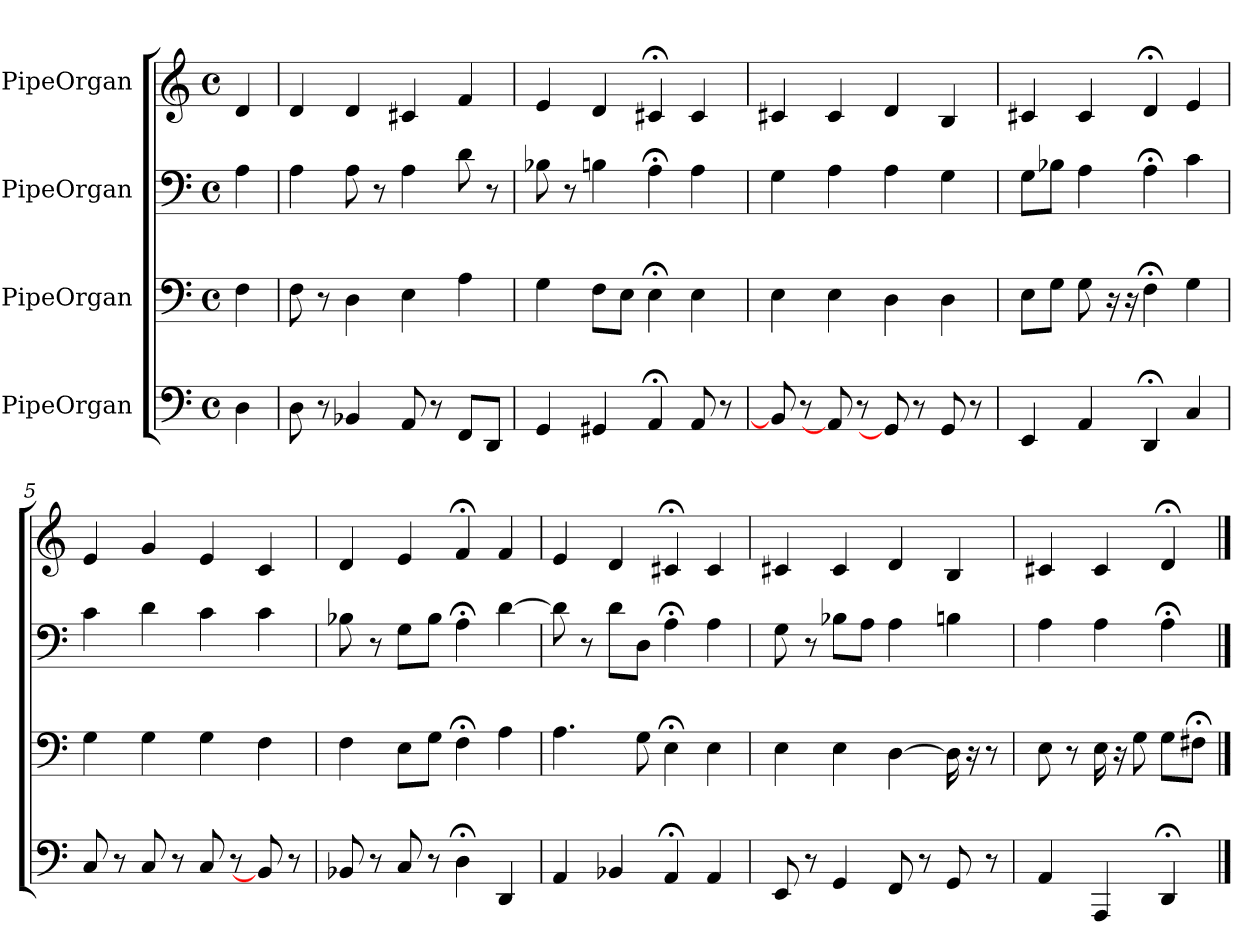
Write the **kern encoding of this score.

**kern	**kern	**kern	**kern
*part4	*part3	*part2	*part1
*staff4	*staff3	*staff2	*staff1
*I"PipeOrgan	*I"PipeOrgan	*I"PipeOrgan	*I"PipeOrgan
*k[]	*k[]	*k[]	*k[]
*M4/4	*M4/4	*M4/4	*M4/4
*met(c)	*met(c)	*met(c)	*met(c)
*MM60	*MM60	*MM60	*MM60
=	=	=	=
4D	4F	4A	4d
=1	=1	=1	=1
8D	8F	4A	4d
8r	8r	.	.
4BB-X	4D	8A	4d
.	.	8r	.
8AA	4E	4A	4c#X
8r	.	.	.
8FFL	4A	8d	4f
8DDJ	.	8r	.
=2	=2	=2	=2
4GG	4G	8B-X	4e
.	.	8r	.
4GG#X	8FL	4Bn	4d
.	8EJ	.	.
4AA;<	4E;<	4A;<	4c#X;<
8AA	4E	4A	4c#
8r	.	.	.
=3	=3	=3	=3
8BB-]	4E	4G	4c#X
8r	.	.	.
8AA]	4E	4A	4c#
8r	.	.	.
8GG]	4D	4A	4d
8r	.	.	.
8GG	4D	4G	4B
8r	.	.	.
=4	=4	=4	=4
4EE	8EL	8GL	4c#X
.	8GJ	8B-XJ	.
4AA	8G	4A	4c#
.	16r	.	.
.	16r	.	.
4DD;<	4F;<	4A;<	4d;<
4C	4G	4c	4e
=5	=5	=5	=5
8C	4G	4c	4e
8r	.	.	.
8C	4G	4d	4g
8r	.	.	.
8C	4G	4c	4e
8r	.	.	.
8BB-]	4F	4c	4c
8r	.	.	.
=6	=6	=6	=6
8BB-X	4F	8B-X	4d
8r	.	8r	.
8C	8EL	8GL	4e
8r	8GJ	8B-J	.
4D;<	4F;<	4A;<	4f;<
4DD	4A	[4d	4f
=7	=7	=7	=7
4AA	4.A	8d]	4e
.	.	8r	.
4BB-X	.	8dL	4d
.	8G	8DJ	.
4AA;<	4E;<	4A;<	4c#X;<
4AA	4E	4A	4c#
=8	=8	=8	=8
8EE	4E	8G	4c#X
8r	.	8r	.
4GG	4E	8B-XL	4c#
.	.	8AJ	.
8FF	[4D	4A	4d
8r	.	.	.
8GG	16D]	4Bn	4B
.	16r	.	.
8r	8r	.	.
=9	=9	=9	=9
4AA	8E	4A	4c#X
.	8r	.	.
4AAA	16E	4A	4c#
.	16r	.	.
.	8G	.	.
4DD;<	8GL	4A;<	4d;<
.	8F#X;<J	.	.
==	==	==	==
*-	*-	*-	*-
